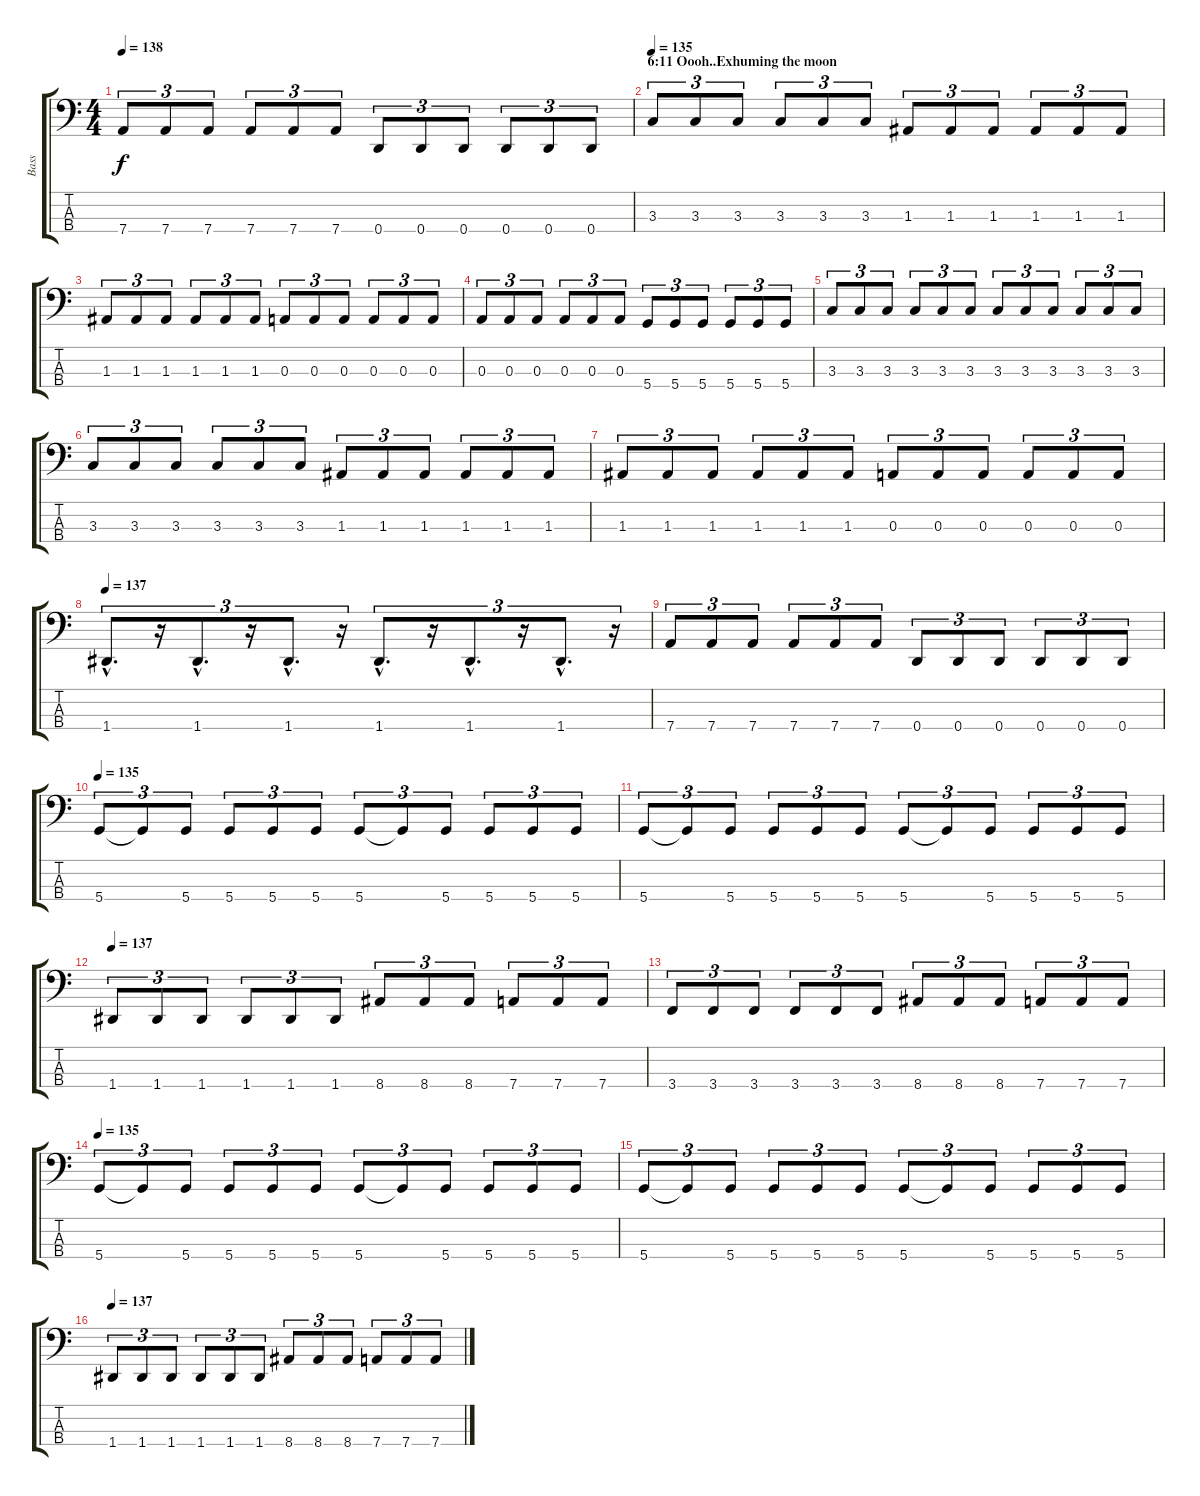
\track ("Bass" "Bass") {instrument electricbasspick}
\staff {score tabs}
\tuning (G2 D2 A1 D1) {hide}
\ts (4 4)
\tempo 138
\clef f4
\ks c
7.4.8{tu (3 2) dy f} 7.4.8{tu (3 2)} 7.4.8{tu (3 2)} 7.4.8{tu (3 2)} 7.4.8{tu (3 2)} 7.4.8{tu (3 2)} 0.4.8{tu (3 2)} 0.4.8{tu (3 2)} 0.4.8{tu (3 2)} 0.4.8{tu (3 2)} 0.4.8{tu (3 2)} 0.4.8{tu (3 2)} |
\section ("" "6:11 Oooh..Exhuming the moon")
\tempo 135
3.3.8{tu (3 2)} 3.3.8{tu (3 2)} 3.3.8{tu (3 2)} 3.3.8{tu (3 2)} 3.3.8{tu (3 2)} 3.3.8{tu (3 2)} 1.3.8{tu (3 2)} 1.3.8{tu (3 2)} 1.3.8{tu (3 2)} 1.3.8{tu (3 2)} 1.3.8{tu (3 2)} 1.3.8{tu (3 2)} |
1.3.8{tu (3 2)} 1.3.8{tu (3 2)} 1.3.8{tu (3 2)} 1.3.8{tu (3 2)} 1.3.8{tu (3 2)} 1.3.8{tu (3 2)} 0.3.8{tu (3 2)} 0.3.8{tu (3 2)} 0.3.8{tu (3 2)} 0.3.8{tu (3 2)} 0.3.8{tu (3 2)} 0.3.8{tu (3 2)} |
0.3.8{tu (3 2)} 0.3.8{tu (3 2)} 0.3.8{tu (3 2)} 0.3.8{tu (3 2)} 0.3.8{tu (3 2)} 0.3.8{tu (3 2)} 5.4.8{tu (3 2)} 5.4.8{tu (3 2)} 5.4.8{tu (3 2)} 5.4.8{tu (3 2)} 5.4.8{tu (3 2)} 5.4.8{tu (3 2)} |
3.3.8{tu (3 2)} 3.3.8{tu (3 2)} 3.3.8{tu (3 2)} 3.3.8{tu (3 2)} 3.3.8{tu (3 2)} 3.3.8{tu (3 2)} 3.3.8{tu (3 2)} 3.3.8{tu (3 2)} 3.3.8{tu (3 2)} 3.3.8{tu (3 2)} 3.3.8{tu (3 2)} 3.3.8{tu (3 2)} |
3.3.8{tu (3 2)} 3.3.8{tu (3 2)} 3.3.8{tu (3 2)} 3.3.8{tu (3 2)} 3.3.8{tu (3 2)} 3.3.8{tu (3 2)} 1.3.8{tu (3 2)} 1.3.8{tu (3 2)} 1.3.8{tu (3 2)} 1.3.8{tu (3 2)} 1.3.8{tu (3 2)} 1.3.8{tu (3 2)} |
1.3.8{tu (3 2)} 1.3.8{tu (3 2)} 1.3.8{tu (3 2)} 1.3.8{tu (3 2)} 1.3.8{tu (3 2)} 1.3.8{tu (3 2)} 0.3.8{tu (3 2)} 0.3.8{tu (3 2)} 0.3.8{tu (3 2)} 0.3.8{tu (3 2)} 0.3.8{tu (3 2)} 0.3.8{tu (3 2)} |
\tempo 137
1.4{hac}.8{d tu (3 2)} r.16{tu (3 2)} 1.4{hac}.8{d tu (3 2)} r.16{tu (3 2)} 1.4{hac}.8{d tu (3 2)} r.16{tu (3 2)} 1.4{hac}.8{d tu (3 2)} r.16{tu (3 2)} 1.4{hac}.8{d tu (3 2)} r.16{tu (3 2)} 1.4{hac}.8{d tu (3 2)} r.16{tu (3 2)} |
7.4.8{tu (3 2)} 7.4.8{tu (3 2)} 7.4.8{tu (3 2)} 7.4.8{tu (3 2)} 7.4.8{tu (3 2)} 7.4.8{tu (3 2)} 0.4.8{tu (3 2)} 0.4.8{tu (3 2)} 0.4.8{tu (3 2)} 0.4.8{tu (3 2)} 0.4.8{tu (3 2)} 0.4.8{tu (3 2)} |
\tempo 135
5.4.8{tu (3 2)} 5.4{t}.8{tu (3 2)} 5.4.8{tu (3 2)} 5.4.8{tu (3 2)} 5.4.8{tu (3 2)} 5.4.8{tu (3 2)} 5.4.8{tu (3 2)} 5.4{t}.8{tu (3 2)} 5.4.8{tu (3 2)} 5.4.8{tu (3 2)} 5.4.8{tu (3 2)} 5.4.8{tu (3 2)} |
5.4.8{tu (3 2)} 5.4{t}.8{tu (3 2)} 5.4.8{tu (3 2)} 5.4.8{tu (3 2)} 5.4.8{tu (3 2)} 5.4.8{tu (3 2)} 5.4.8{tu (3 2)} 5.4{t}.8{tu (3 2)} 5.4.8{tu (3 2)} 5.4.8{tu (3 2)} 5.4.8{tu (3 2)} 5.4.8{tu (3 2)} |
\tempo 137
1.4.8{tu (3 2) volume 9} 1.4.8{tu (3 2)} 1.4.8{tu (3 2)} 1.4.8{tu (3 2)} 1.4.8{tu (3 2)} 1.4.8{tu (3 2)} 8.4.8{tu (3 2)} 8.4.8{tu (3 2)} 8.4.8{tu (3 2)} 7.4.8{tu (3 2)} 7.4.8{tu (3 2)} 7.4.8{tu (3 2)} |
3.4.8{tu (3 2)} 3.4.8{tu (3 2)} 3.4.8{tu (3 2)} 3.4.8{tu (3 2)} 3.4.8{tu (3 2)} 3.4.8{tu (3 2)} 8.4.8{tu (3 2)} 8.4.8{tu (3 2)} 8.4.8{tu (3 2)} 7.4.8{tu (3 2)} 7.4.8{tu (3 2)} 7.4.8{tu (3 2)} |
\tempo 135
5.4.8{tu (3 2)} 5.4{t}.8{tu (3 2)} 5.4.8{tu (3 2)} 5.4.8{tu (3 2)} 5.4.8{tu (3 2)} 5.4.8{tu (3 2)} 5.4.8{tu (3 2)} 5.4{t}.8{tu (3 2)} 5.4.8{tu (3 2)} 5.4.8{tu (3 2)} 5.4.8{tu (3 2)} 5.4.8{tu (3 2)} |
5.4.8{tu (3 2)} 5.4{t}.8{tu (3 2)} 5.4.8{tu (3 2)} 5.4.8{tu (3 2)} 5.4.8{tu (3 2)} 5.4.8{tu (3 2)} 5.4.8{tu (3 2)} 5.4{t}.8{tu (3 2)} 5.4.8{tu (3 2)} 5.4.8{tu (3 2)} 5.4.8{tu (3 2)} 5.4.8{tu (3 2)} |
\tempo 137
1.4.8{tu (3 2) volume 9} 1.4.8{tu (3 2)} 1.4.8{tu (3 2)} 1.4.8{tu (3 2)} 1.4.8{tu (3 2)} 1.4.8{tu (3 2)} 8.4.8{tu (3 2)} 8.4.8{tu (3 2)} 8.4.8{tu (3 2)} 7.4.8{tu (3 2)} 7.4.8{tu (3 2)} 7.4.8{tu (3 2)}
